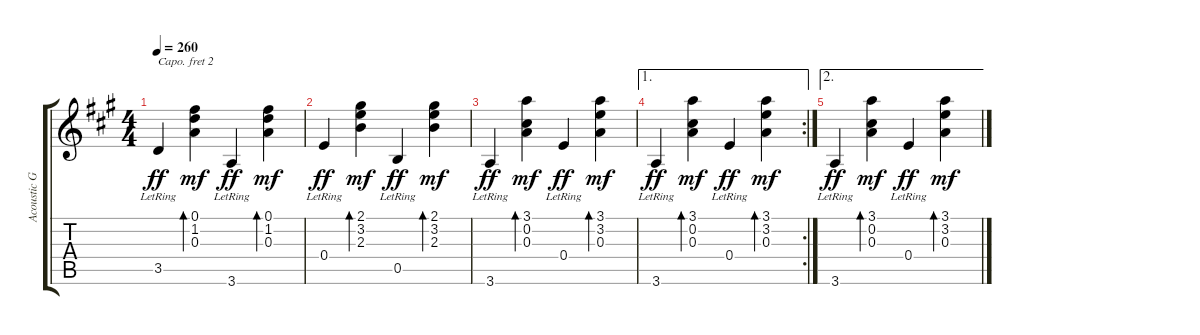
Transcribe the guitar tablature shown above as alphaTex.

\track ("Acoustic Guitar" "Acoustic G") {instrument acousticguitarsteel}
\staff {score tabs}
\capo 2
\tuning (E4 B3 G3 D3 A2 E2) {hide}
\ts (4 4)
\tempo 260
\clef g2
\ks a
3.5{lr}.4{dy ff} (0.1 1.2 0.3).4{bd 60 dy mf} 3.6{lr}.4{dy ff} (0.1 1.2 0.3).4{bd 60 dy mf} |
0.4{lr}.4{dy ff} (2.1 3.2 2.3).4{bd 60 dy mf} 0.5{lr}.4{dy ff} (2.1 3.2 2.3).4{bd 60 dy mf} |
3.6{lr}.4{dy ff} (3.1 0.2 0.3).4{bd 60 dy mf} 0.4{lr}.4{dy ff} (3.1 3.2 0.3).4{bd 60 dy mf} |
\ae 1
\rc 2
3.6{lr}.4{dy ff} (3.1 0.2 0.3).4{bd 60 dy mf} 0.4{lr}.4{dy ff} (3.1 3.2 0.3).4{bd 60 dy mf} |
\ae 2
3.6{lr}.4{dy ff} (3.1 0.2 0.3).4{bd 60 dy mf} 0.4{lr}.4{dy ff} (3.1 3.2 0.3).4{bd 60 dy mf}
